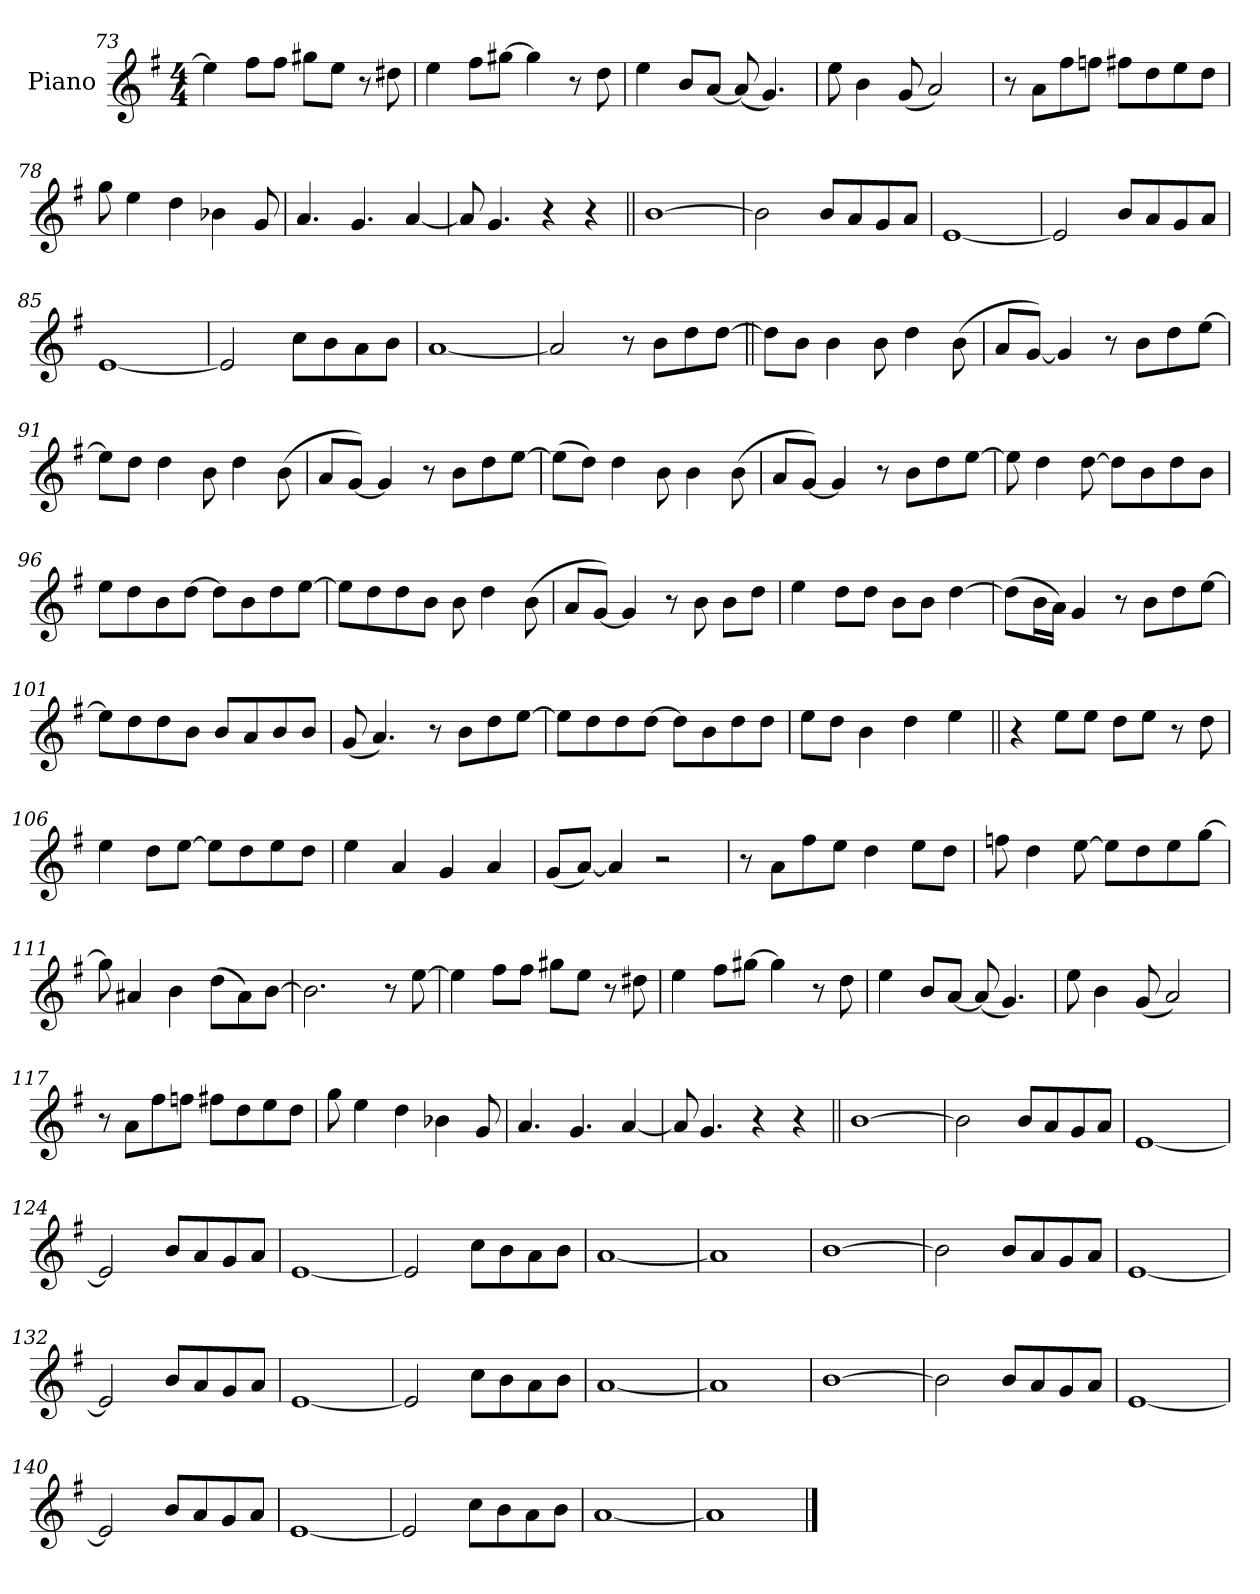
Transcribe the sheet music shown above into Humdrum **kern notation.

**kern
*part1
*staff1
*I"Piano
*I'Pno.
*clefG2
*k[f#]
*M4/4
=73
4ee]
8ff#L
8ff#J
8gg#XL
8eeJ
8r
8dd#X
=74
4ee
8ff#L
[8gg#XJ
4gg#]
8r
8dd
=75
4ee
8bL
[8aJ
(8a]
4.g)
=76
8ee
4b
(8g
2a)
=77
8r
8aL
8ff#
8ffnJ
8ff#XL
8dd
8ee
8ddJ
=78
8gg
4ee
4dd
4b-X
8g
=79
4.a
4.g
[4a
=80
8a]
4.g
4r
4r
=81||
[1b
=82
2b]
8bL
8a
8g
8aJ
=83
[1e
=84
2e]
8bL
8a
8g
8aJ
=85
[1e
=86
2e]
8ccL
8b
8a
8bJ
=87
[1a
=88
2a]
8r
8bL
8dd
[8ddJ
=89||
8ddL]
8bJ
4b
8b
4dd
(8b
=90
8aL
[8gJ)
4g]
8r
8bL
8dd
[8eeJ
=91
8eeL]
8ddJ
4dd
8b
4dd
(8b
=92
8aL
[8gJ)
4g]
8r
8bL
8dd
[8eeJ
=93
(8eeL]
8ddJ)
4dd
8b
4b
(8b
=94
8aL
[8gJ)
4g]
8r
8bL
8dd
[8eeJ
=95
8ee]
4dd
[8dd
8ddL]
8b
8dd
8bJ
=96
8eeL
8dd
8b
[8ddJ
8ddL]
8b
8dd
[8eeJ
=97
8eeL]
8dd
8dd
8bJ
8b
4dd
(8b
=98
8aL
[8gJ)
4g]
8r
8b
8bL
8ddJ
=99
4ee
8ddL
8ddJ
8bL
8bJ
[4dd
=100
(8ddL]
16bL
16aJJ)
4g
8r
8bL
8dd
[8eeJ
=101
8eeL]
8dd
8dd
8bJ
8bL
8a
8b
8bJ
=102
(8g
4.a)
8r
8bL
8dd
[8eeJ
=103
8eeL]
8dd
8dd
[8ddJ
8ddL]
8b
8dd
8ddJ
=104
8eeL
8ddJ
4b
4dd
4ee
=105||
4r
8eeL
8eeJ
8ddL
8eeJ
8r
8dd
=106
4ee
8ddL
[8eeJ
8eeL]
8dd
8ee
8ddJ
=107
4ee
4a
4g
4a
=108
(8gL
[8aJ)
4a]
2r
=109
8r
8aL
8ff#
8eeJ
4dd
8eeL
8ddJ
=110
8ffn
4dd
[8ee
8eeL]
8dd
8ee
[8ggJ
=111
8gg]
4a#X
4b
(8ddL
8a#)
[8bJ
=112
2.b]
8r
[8ee
=113
4ee]
8ff#L
8ff#J
8gg#XL
8eeJ
8r
8dd#X
=114
4ee
8ff#L
[8gg#XJ
4gg#]
8r
8dd
=115
4ee
8bL
[8aJ
(8a]
4.g)
=116
8ee
4b
(8g
2a)
=117
8r
8aL
8ff#
8ffnJ
8ff#XL
8dd
8ee
8ddJ
=118
8gg
4ee
4dd
4b-X
8g
=119
4.a
4.g
[4a
=120
8a]
4.g
4r
4r
=121||
[1b
=122
2b]
8bL
8a
8g
8aJ
=123
[1e
=124
2e]
8bL
8a
8g
8aJ
=125
[1e
=126
2e]
8ccL
8b
8a
8bJ
=127
[1a
=128
1a]
=129
[1b
=130
2b]
8bL
8a
8g
8aJ
=131
[1e
=132
2e]
8bL
8a
8g
8aJ
=133
[1e
=134
2e]
8ccL
8b
8a
8bJ
=135
[1a
=136
1a]
=137
[1b
=138
2b]
8bL
8a
8g
8aJ
=139
[1e
=140
2e]
8bL
8a
8g
8aJ
=141
[1e
=142
2e]
8ccL
8b
8a
8bJ
=143
[1a
=144
1a]
==
*-
